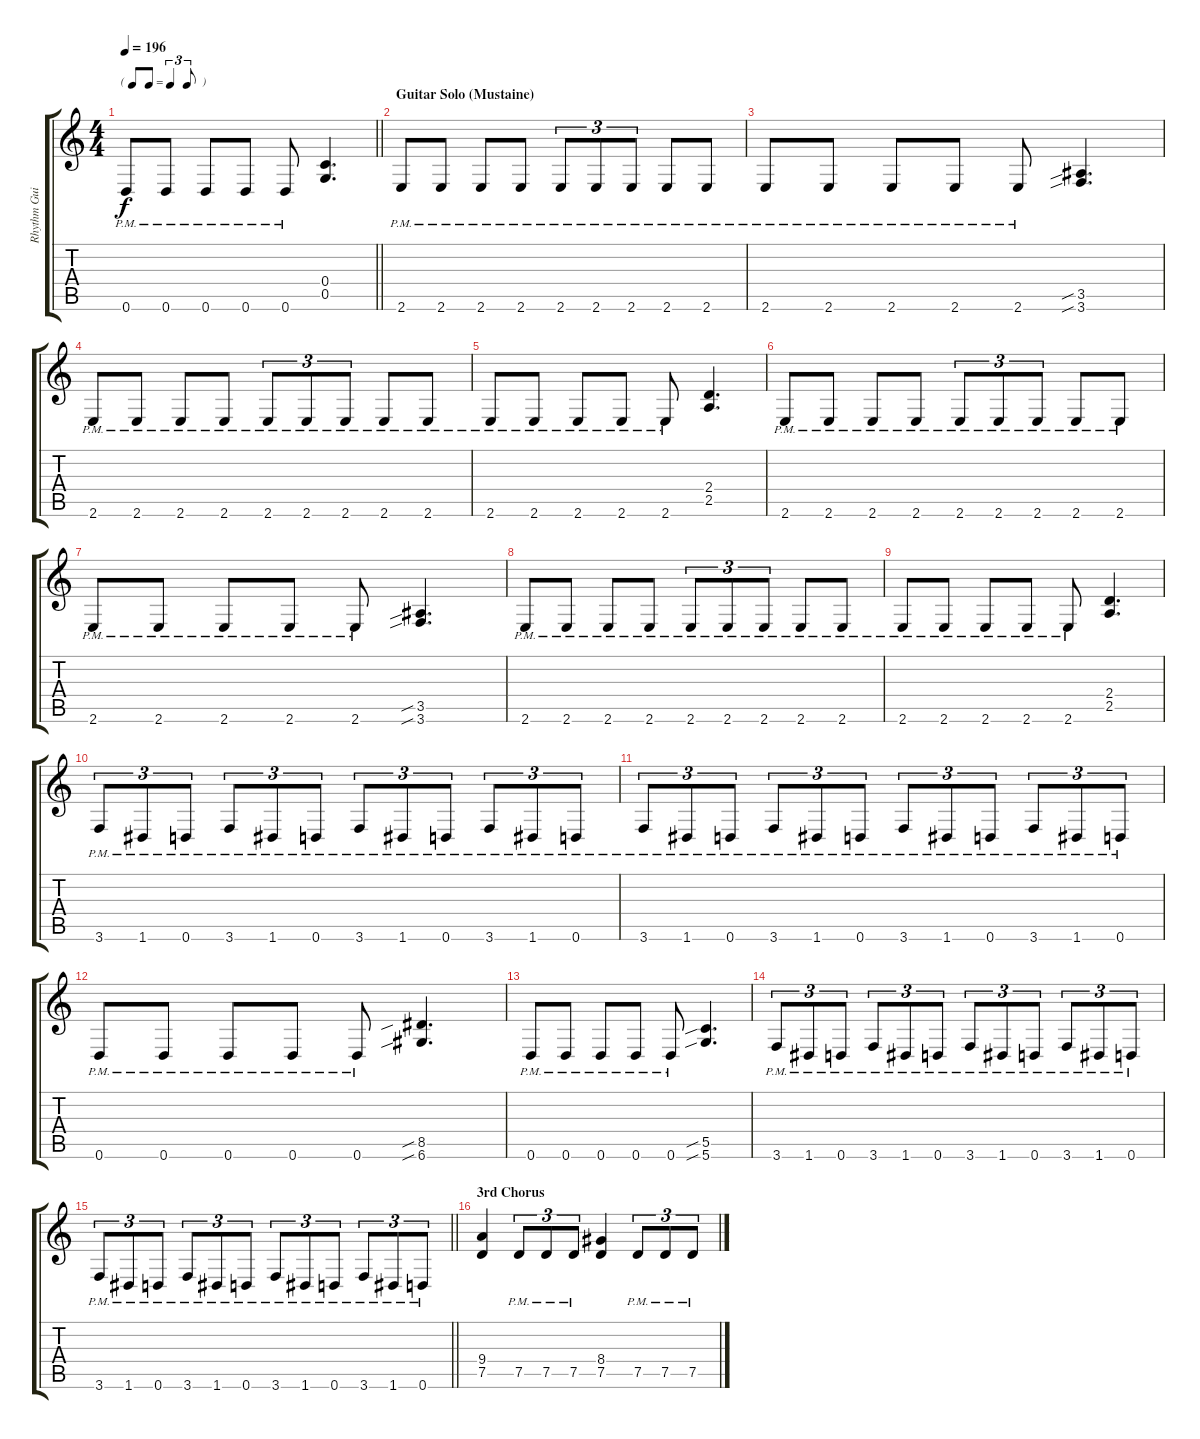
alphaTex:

\track ("Rhythm Guitar 1" "Rhythm Gui") {instrument distortionguitar}
\staff {score tabs}
\tuning (D4 A3 F3 C3 G2 D2) {hide}
\ts (4 4)
\tf triplet8th
\tempo 196
\clef g2
\barLineRight lightlight
\ks c
0.6{pm}.8{dy f} 0.6{pm}.8 0.6{pm}.8 0.6{pm}.8 0.6{pm}.8 (0.4 0.5).4{d} |
\section ("" "Guitar Solo (Mustaine)")
2.6{pm}.8 2.6{pm}.8 2.6{pm}.8 2.6{pm}.8 2.6{pm}.8{tu (3 2)} 2.6{pm}.8{tu (3 2)} 2.6{pm}.8{tu (3 2)} 2.6{pm}.8 2.6{pm}.8 |
2.6{pm}.8 2.6{pm}.8 2.6{pm}.8 2.6{pm}.8 2.6{pm}.8 (3.5{sib} 3.6{sib}).4{d} |
2.6{pm}.8 2.6{pm}.8 2.6{pm}.8 2.6{pm}.8 2.6{pm}.8{tu (3 2)} 2.6{pm}.8{tu (3 2)} 2.6{pm}.8{tu (3 2)} 2.6{pm}.8 2.6{pm}.8 |
2.6{pm}.8 2.6{pm}.8 2.6{pm}.8 2.6{pm}.8 2.6{pm}.8 (2.4 2.5).4{d} |
2.6{pm}.8 2.6{pm}.8 2.6{pm}.8 2.6{pm}.8 2.6{pm}.8{tu (3 2)} 2.6{pm}.8{tu (3 2)} 2.6{pm}.8{tu (3 2)} 2.6{pm}.8 2.6{pm}.8 |
2.6{pm}.8 2.6{pm}.8 2.6{pm}.8 2.6{pm}.8 2.6{pm}.8 (3.5{sib} 3.6{sib}).4{d} |
2.6{pm}.8 2.6{pm}.8 2.6{pm}.8 2.6{pm}.8 2.6{pm}.8{tu (3 2)} 2.6{pm}.8{tu (3 2)} 2.6{pm}.8{tu (3 2)} 2.6{pm}.8 2.6{pm}.8 |
2.6{pm}.8 2.6{pm}.8 2.6{pm}.8 2.6{pm}.8 2.6{pm}.8 (2.4 2.5).4{d} |
3.6{pm}.8{tu (3 2)} 1.6{pm}.8{tu (3 2)} 0.6{pm}.8{tu (3 2)} 3.6{pm}.8{tu (3 2)} 1.6{pm}.8{tu (3 2)} 0.6{pm}.8{tu (3 2)} 3.6{pm}.8{tu (3 2)} 1.6{pm}.8{tu (3 2)} 0.6{pm}.8{tu (3 2)} 3.6{pm}.8{tu (3 2)} 1.6{pm}.8{tu (3 2)} 0.6{pm}.8{tu (3 2)} |
3.6{pm}.8{tu (3 2)} 1.6{pm}.8{tu (3 2)} 0.6{pm}.8{tu (3 2)} 3.6{pm}.8{tu (3 2)} 1.6{pm}.8{tu (3 2)} 0.6{pm}.8{tu (3 2)} 3.6{pm}.8{tu (3 2)} 1.6{pm}.8{tu (3 2)} 0.6{pm}.8{tu (3 2)} 3.6{pm}.8{tu (3 2)} 1.6{pm}.8{tu (3 2)} 0.6{pm}.8{tu (3 2)} |
0.6{pm}.8 0.6{pm}.8 0.6{pm}.8 0.6{pm}.8 0.6{pm}.8 (8.5{sib} 6.6{sib}).4{d} |
0.6{pm}.8 0.6{pm}.8 0.6{pm}.8 0.6{pm}.8 0.6{pm}.8 (5.5{sib} 5.6{sib}).4{d} |
3.6{pm}.8{tu (3 2)} 1.6{pm}.8{tu (3 2)} 0.6{pm}.8{tu (3 2)} 3.6{pm}.8{tu (3 2)} 1.6{pm}.8{tu (3 2)} 0.6{pm}.8{tu (3 2)} 3.6{pm}.8{tu (3 2)} 1.6{pm}.8{tu (3 2)} 0.6{pm}.8{tu (3 2)} 3.6{pm}.8{tu (3 2)} 1.6{pm}.8{tu (3 2)} 0.6{pm}.8{tu (3 2)} |
\barLineRight lightlight
3.6{pm}.8{tu (3 2)} 1.6{pm}.8{tu (3 2)} 0.6{pm}.8{tu (3 2)} 3.6{pm}.8{tu (3 2)} 1.6{pm}.8{tu (3 2)} 0.6{pm}.8{tu (3 2)} 3.6{pm}.8{tu (3 2)} 1.6{pm}.8{tu (3 2)} 0.6{pm}.8{tu (3 2)} 3.6{pm}.8{tu (3 2)} 1.6{pm}.8{tu (3 2)} 0.6{pm}.8{tu (3 2)} |
\section ("" "3rd Chorus")
(9.4 7.5).4 7.5{pm}.8{tu (3 2)} 7.5{pm}.8{tu (3 2)} 7.5{pm}.8{tu (3 2)} (8.4 7.5).4 7.5{pm}.8{tu (3 2)} 7.5{pm}.8{tu (3 2)} 7.5{pm}.8{tu (3 2)}
